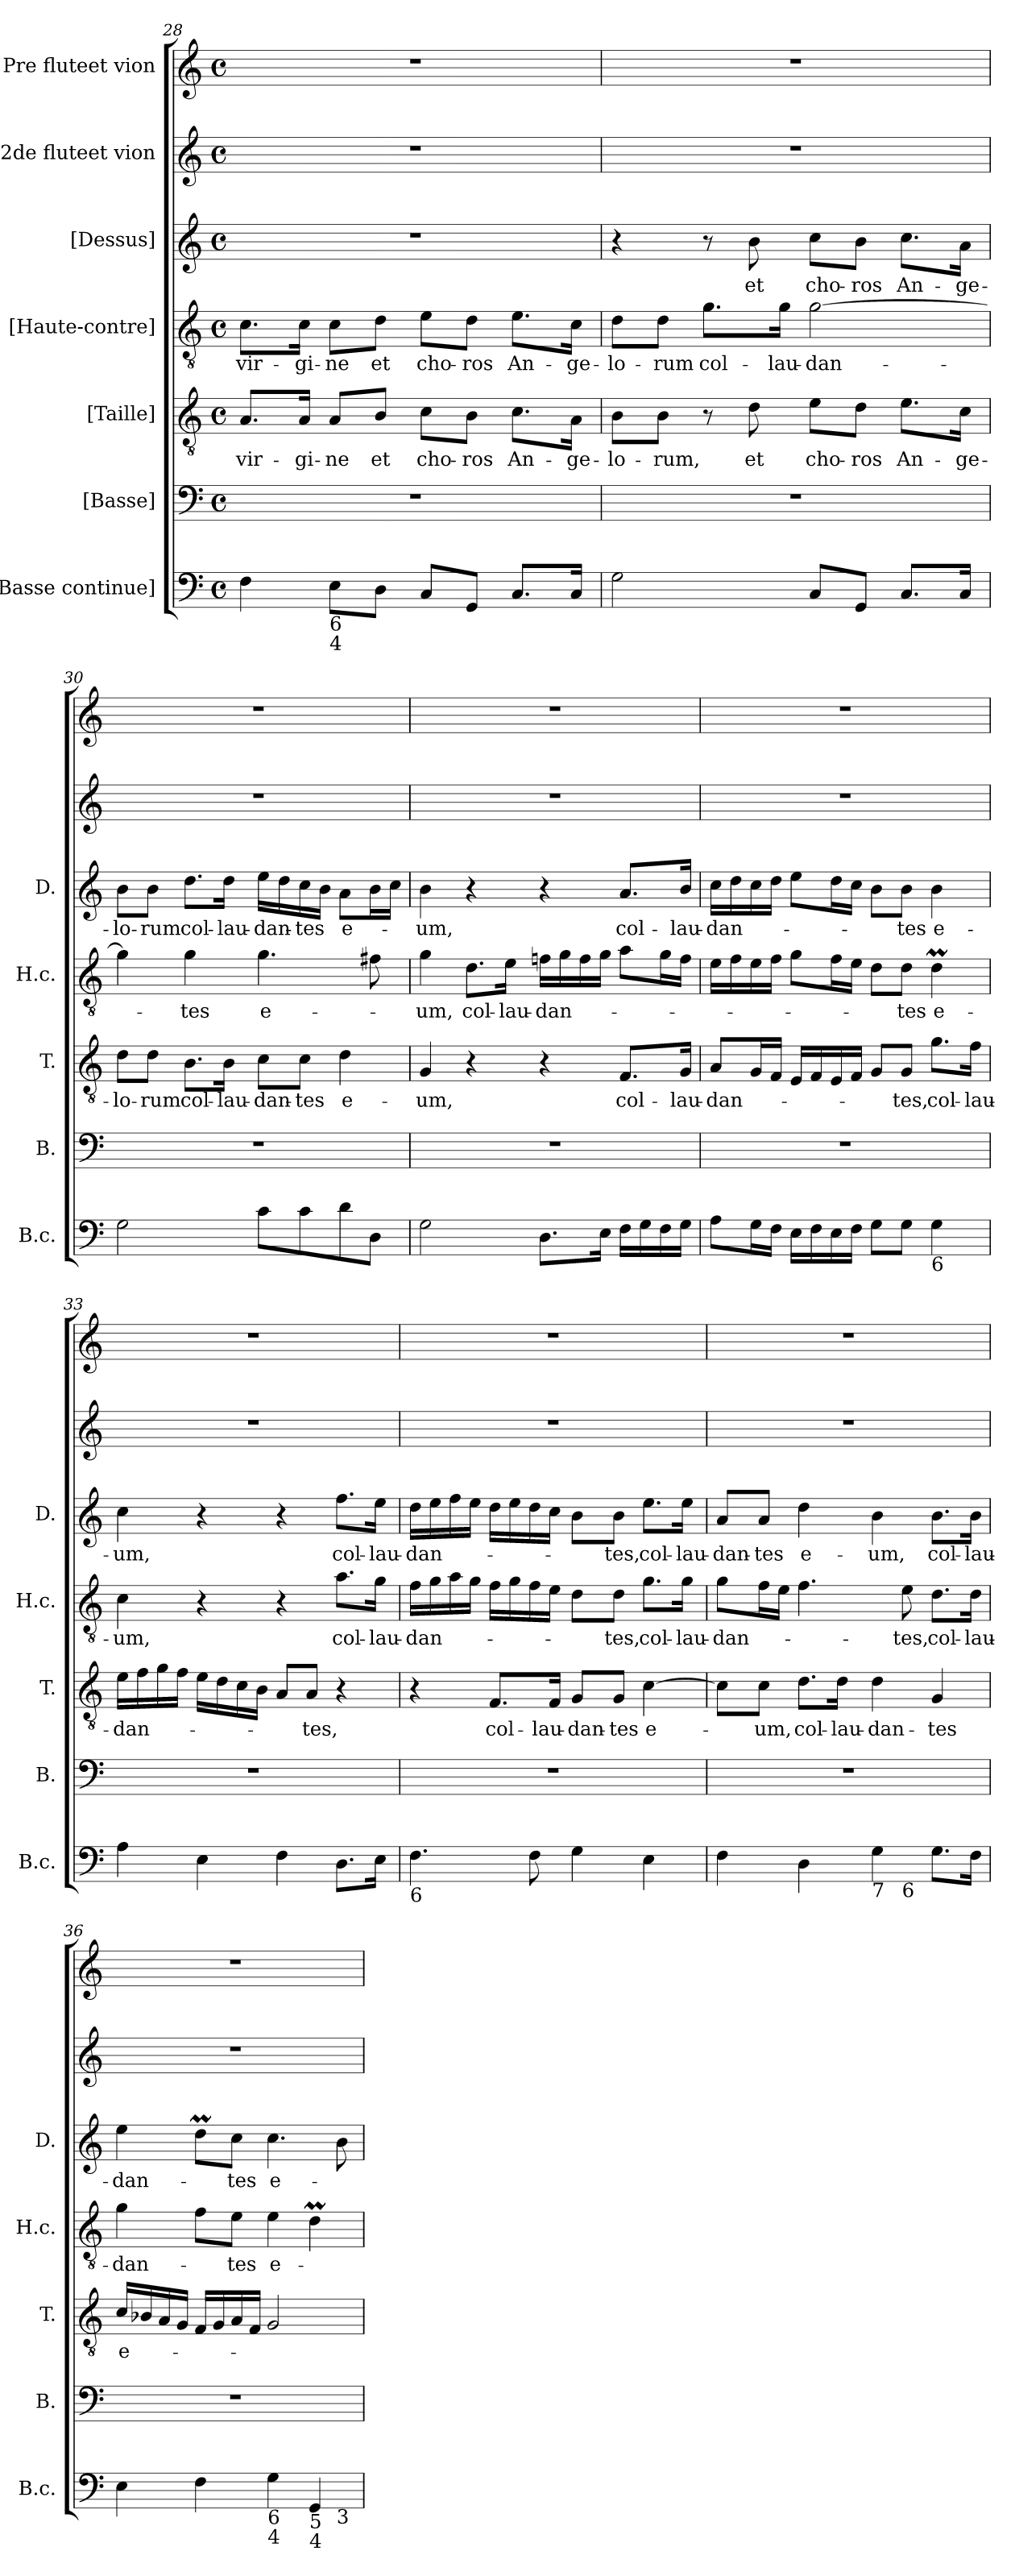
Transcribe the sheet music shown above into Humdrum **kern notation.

**kern	**kern	**kern	**text	**kern	**text	**kern	**text	**kern	**kern
*part7	*part6	*part5	*part5	*part4	*part4	*part3	*part3	*part2	*part1
*staff7	*staff6	*staff5	*staff5	*staff4	*staff4	*staff3	*staff3	*staff2	*staff1
*I"[Basse continue]	*I"[Basse]	*I"[Taille]	*	*I"[Haute-contre]	*	*I"[Dessus]	*	*I"2de fluteet vion	*I"Pre fluteet vion
*I'B.c.	*I'B.	*I'T.	*	*I'H.c.	*	*I'D.	*	*	*
!!LO:PB:g=z
*clefF4	*clefF4	*clefGv2	*	*clefGv2	*	*clefG2	*	*clefG2	*clefG2
*	*	*ITrd7c12	*	*ITrd7c12	*	*	*	*	*
*k[]	*k[]	*k[]	*	*k[]	*	*k[]	*	*k[]	*k[]
*C:	*C:	*C:	*	*C:	*	*C:	*	*C:	*C:
*M4/4	*M4/4	*M4/4	*	*M4/4	*	*M4/4	*	*M4/4	*M4/4
*met(c)	*met(c)	*met(c)	*	*met(c)	*	*met(c)	*	*met(c)	*met(c)
=28	=28	=28	=28	=28	=28	=28	=28	=28	=28
!	!	!	!LO:LY:b	!	!LO:LY:b	!	!	!	!
4F\	1r	8.AA/L	vir-	8.C\L	vir-	1r	.	1r	1r
!	!	!	!LO:LY:b	!	!LO:LY:b	!	!	!	!
.	.	16AA/Jk	-gi-	16C\Jk	-gi-	.	.	.	.
!LO:TX:b:t=6	!	!	!	!	!	!	!	!	!
!LO:TX:b:t=4	!	!	!	!	!	!	!	!	!
!	!	!	!LO:LY:b	!	!LO:LY:b	!	!	!	!
8E\L	.	8AA/L	-ne	8C\L	-ne	.	.	.	.
!	!	!	!LO:LY:b	!	!LO:LY:b	!	!	!	!
8D\J	.	8BB/J	et	8D\J	et	.	.	.	.
!	!	!	!LO:LY:b	!	!LO:LY:b	!	!	!	!
8C/L	.	8C\L	cho-	8E\L	cho-	.	.	.	.
!	!	!	!LO:LY:b	!	!LO:LY:b	!	!	!	!
8GG/J	.	8BB\J	-ros	8D\J	-ros	.	.	.	.
!	!	!	!LO:LY:b	!	!LO:LY:b	!	!	!	!
8.C/L	.	8.C\L	An-	8.E\L	An-	.	.	.	.
!	!	!	!LO:LY:b	!	!LO:LY:b	!	!	!	!
16C/Jk	.	16AA\Jk	-ge-	16C\Jk	-ge-	.	.	.	.
=29	=29	=29	=29	=29	=29	=29	=29	=29	=29
!	!	!	!LO:LY:b	!	!LO:LY:b	!	!	!	!
2G\	1r	8BB\L	-lo-	8D\L	-lo-	4r	.	1r	1r
!	!	!	!LO:LY:b	!	!LO:LY:b	!	!	!	!
.	.	8BB\J	-rum,	8D\J	-rum	.	.	.	.
!	!	!	!	!	!LO:LY:b	!	!	!	!
.	.	8r	.	8.G\L	col-	8r	.	.	.
!	!	!	!LO:LY:b	!	!	!	!LO:LY:b	!	!
.	.	8D\	et	.	.	8b\	et	.	.
!	!	!	!	!	!LO:LY:b	!	!	!	!
.	.	.	.	16G\Jk	-lau-	.	.	.	.
!	!	!	!LO:LY:b	!	!LO:LY:b	!	!LO:LY:b	!	!
8C/L	.	8E\L	cho-	[2G\	-dan-	8cc\L	cho-	.	.
!	!	!	!LO:LY:b	!	!	!	!LO:LY:b	!	!
8GG/J	.	8D\J	-ros	.	.	8b\J	-ros	.	.
!	!	!	!LO:LY:b	!	!	!	!LO:LY:b	!	!
8.C/L	.	8.E\L	An-	.	.	8.cc\L	An-	.	.
!	!	!	!LO:LY:b	!	!	!	!LO:LY:b	!	!
16C/Jk	.	16C\Jk	-ge-	.	.	16a\Jk	-ge-	.	.
=30	=30	=30	=30	=30	=30	=30	=30	=30	=30
!	!	!	!LO:LY:b	!	!	!	!LO:LY:b	!	!
2G\	1r	8D\L	-lo-	4G\]	.	8b\L	-lo-	1r	1r
!	!	!	!LO:LY:b	!	!	!	!LO:LY:b	!	!
.	.	8D\J	-rum	.	.	8b\J	-rum	.	.
!	!	!	!LO:LY:b	!	!LO:LY:b	!	!LO:LY:b	!	!
.	.	8.BB\L	col-	4G\	-tes	8.dd\L	col-	.	.
!	!	!	!LO:LY:b	!	!	!	!LO:LY:b	!	!
.	.	16BB\Jk	-lau-	.	.	16dd\Jk	-lau-	.	.
!	!	!	!LO:LY:b	!	!LO:LY:b	!	!LO:LY:b	!	!
8c\L	.	8C\L	-dan-	4.G\	e-	16ee\LL	-dan-	.	.
.	.	.	.	.	.	16dd\	.	.	.
!	!	!	!LO:LY:b	!	!	!	!LO:LY:b	!	!
8c\	.	8C\J	-tes	.	.	16cc\	-tes	.	.
.	.	.	.	.	.	16b\JJ	.	.	.
!	!	!	!LO:LY:b	!	!	!	!LO:LY:b	!	!
8d\	.	4D\	e-	.	.	8a\L	e-	.	.
8D\J	.	.	.	8F#X\	.	16b\L	.	.	.
.	.	.	.	.	.	16cc\JJ	.	.	.
!!LO:LB:g=z
=31	=31	=31	=31	=31	=31	=31	=31	=31	=31
!	!	!	!LO:LY:b	!	!LO:LY:b	!	!LO:LY:b	!	!
2G\	1r	4GG/	-um,	4G\	-um,	4b\	-um,	1r	1r
!	!	!	!	!	!LO:LY:b	!	!	!	!
.	.	4r	.	8.D\L	col-	4r	.	.	.
!	!	!	!	!	!LO:LY:b	!	!	!	!
.	.	.	.	16E\Jk	-lau-	.	.	.	.
!	!	!	!	!	!LO:LY:b	!	!	!	!
8.D\L	.	4r	.	16Fn\LL	-dan-	4r	.	.	.
.	.	.	.	16G\	.	.	.	.	.
.	.	.	.	16F\	.	.	.	.	.
16E\Jk	.	.	.	16G\JJ	.	.	.	.	.
!	!	!	!LO:LY:b	!	!	!	!LO:LY:b	!	!
16F\LL	.	8.FF/L	col-	8A\L	.	8.a/L	col-	.	.
16G\	.	.	.	.	.	.	.	.	.
16F\	.	.	.	16G\L	.	.	.	.	.
!	!	!	!LO:LY:b	!	!	!	!LO:LY:b	!	!
16G\JJ	.	16GG/Jk	-lau-	16F\JJ	.	16b/Jk	-lau-	.	.
=32	=32	=32	=32	=32	=32	=32	=32	=32	=32
!	!	!	!LO:LY:b	!	!	!	!LO:LY:b	!	!
8A\L	1r	8AA/L	-dan-	16E\LL	.	16cc\LL	-dan-	1r	1r
.	.	.	.	16F\	.	16dd\	.	.	.
16G\L	.	16GG/L	.	16E\	.	16cc\	.	.	.
16F\JJ	.	16FF/JJ	.	16F\JJ	.	16dd\JJ	.	.	.
16E\LL	.	16EE/LL	.	8G\L	.	8ee\L	.	.	.
16F\	.	16FF/	.	.	.	.	.	.	.
16E\	.	16EE/	.	16F\L	.	16dd\L	.	.	.
16F\JJ	.	16FF/JJ	.	16E\JJ	.	16cc\JJ	.	.	.
8G\L	.	8GG/L	.	8D\L	.	8b\L	.	.	.
!	!	!	!LO:LY:b	!	!LO:LY:b	!	!LO:LY:b	!	!
8G\J	.	8GG/J	-tes,	8D\J	-tes	8b\J	-tes	.	.
!LO:TX:b:t=6	!	!	!	!	!	!	!	!	!
!	!	!	!LO:LY:b	!	!LO:LY:b	!	!LO:LY:b	!	!
4G\	.	8.G\L	col-	4DM\	e-	4b\	e-	.	.
!	!	!	!LO:LY:b	!	!	!	!	!	!
.	.	16F\Jk	-lau-	.	.	.	.	.	.
=33	=33	=33	=33	=33	=33	=33	=33	=33	=33
!	!	!	!LO:LY:b	!	!LO:LY:b	!	!LO:LY:b	!	!
4A\	1r	16E\LL	-dan-	4C\	-um,	4cc\	-um,	1r	1r
.	.	16F\	.	.	.	.	.	.	.
.	.	16G\	.	.	.	.	.	.	.
.	.	16F\JJ	.	.	.	.	.	.	.
4E\	.	16E\LL	.	4r	.	4r	.	.	.
.	.	16D\	.	.	.	.	.	.	.
.	.	16C\	.	.	.	.	.	.	.
.	.	16BB\JJ	.	.	.	.	.	.	.
4F\	.	8AA/L	.	4r	.	4r	.	.	.
!	!	!	!LO:LY:b	!	!	!	!	!	!
.	.	8AA/J	-tes,	.	.	.	.	.	.
!	!	!	!	!	!LO:LY:b	!	!LO:LY:b	!	!
8.D\L	.	4r	.	8.A\L	col-	8.ff\L	col-	.	.
!	!	!	!	!	!LO:LY:b	!	!LO:LY:b	!	!
16E\Jk	.	.	.	16G\Jk	-lau-	16ee\Jk	-lau-	.	.
!!LO:LB:g=z
=34	=34	=34	=34	=34	=34	=34	=34	=34	=34
!LO:TX:b:t=6	!	!	!	!	!	!	!	!	!
!	!	!	!	!	!LO:LY:b	!	!LO:LY:b	!	!
4.F\	1r	4r	.	16F\LL	-dan-	16dd\LL	-dan-	1r	1r
.	.	.	.	16G\	.	16ee\	.	.	.
.	.	.	.	16A\	.	16ff\	.	.	.
.	.	.	.	16G\JJ	.	16ee\JJ	.	.	.
!	!	!	!LO:LY:b	!	!	!	!	!	!
.	.	8.FF/L	col-	16F\LL	.	16dd\LL	.	.	.
.	.	.	.	16G\	.	16ee\	.	.	.
8F\	.	.	.	16F\	.	16dd\	.	.	.
!	!	!	!LO:LY:b	!	!	!	!	!	!
.	.	16FF/Jk	-lau-	16E\JJ	.	16cc\JJ	.	.	.
!	!	!	!LO:LY:b	!	!	!	!	!	!
4G\	.	8GG/L	-dan-	8D\L	.	8b\L	.	.	.
!	!	!	!LO:LY:b	!	!LO:LY:b	!	!LO:LY:b	!	!
.	.	8GG/J	-tes	8D\J	-tes,	8b\J	-tes,	.	.
!	!	!	!LO:LY:b	!	!LO:LY:b	!	!LO:LY:b	!	!
4E\	.	[4C\	e-	8.G\L	col-	8.ee\L	col-	.	.
!	!	!	!	!	!LO:LY:b	!	!LO:LY:b	!	!
.	.	.	.	16G\Jk	-lau-	16ee\Jk	-lau-	.	.
=35	=35	=35	=35	=35	=35	=35	=35	=35	=35
!LO:TX:b:t=9	!	!	!	!	!	!	!	!	!
!	!	!	!	!	!LO:LY:b	!	!LO:LY:b	!	!
*^	*	*	*	*	*	*	*	*	*
4F\	2ryy	1r	8C\L]	.	8G\L	-dan-	8a/L	-dan-	1r	1r
!	!	!	!	!LO:LY:b	!	!	!	!LO:LY:b	!	!
.	.	.	8C\J	-um,	16F\L	.	8a/J	-tes	.	.
.	.	.	.	.	16E\JJ	.	.	.	.	.
!	!	!	!	!LO:LY:b	!	!	!	!LO:LY:b	!	!
4D\	.	.	8.D\L	col-	4.F\	.	4dd\	e-	.	.
!	!	!	!	!LO:LY:b	!	!	!	!	!	!
.	.	.	16D\Jk	-lau-	.	.	.	.	.	.
!LO:TX:b:t=7	!	!	!	!	!	!	!	!	!	!
!	!	!	!	!LO:LY:b	!	!	!	!LO:LY:b	!	!
4G\	8ryy	.	4D\	-dan-	.	.	4b\	-um,	.	.
!	!LO:TX:b:t=6	!	!	!	!	!	!	!	!	!
!	!	!	!	!	!	!LO:LY:b	!	!	!	!
.	4.ryy	.	.	.	8E\	-tes,	.	.	.	.
!	!	!	!	!LO:LY:b	!	!LO:LY:b	!	!LO:LY:b	!	!
8.G\L	.	.	4GG/	-tes	8.D\L	col-	8.b\L	col-	.	.
!	!	!	!	!	!	!LO:LY:b	!	!LO:LY:b	!	!
16F\Jk	.	.	.	.	16D\Jk	-lau-	16b\Jk	-lau-	.	.
=36	=36	=36	=36	=36	=36	=36	=36	=36	=36	=36
!	!	!	!	!LO:LY:b	!	!LO:LY:b	!	!LO:LY:b	!	!
4E\	2..ryy	1r	16C/LL	e-	4G\	-dan-	4ee\	-dan-	1r	1r
.	.	.	16BB-X/	.	.	.	.	.	.	.
.	.	.	16AA/	.	.	.	.	.	.	.
.	.	.	16GG/JJ	.	.	.	.	.	.	.
4F\	.	.	16FF/LL	.	8F\L	.	8ddM\L	.	.	.
.	.	.	16GG/	.	.	.	.	.	.	.
!	!	!	!	!	!	!LO:LY:b	!	!LO:LY:b	!	!
.	.	.	16AA/	.	8E\J	-tes	8cc\J	-tes	.	.
.	.	.	16FF/JJ	.	.	.	.	.	.	.
!LO:TX:b:t=6	!	!	!	!	!	!	!	!	!	!
!LO:TX:b:t=4	!	!	!	!	!	!	!	!	!	!
!	!	!	!	!	!	!LO:LY:b	!	!LO:LY:b	!	!
4G\	.	.	2GG/	.	4E\	e-	4.cc\	e-	.	.
!LO:TX:b:t=5	!	!	!	!	!	!	!	!	!	!
!LO:TX:b:t=4	!	!	!	!	!	!	!	!	!	!
4GG/	.	.	.	.	4DM\	.	.	.	.	.
!	!LO:TX:b:t=3	!	!	!	!	!	!	!	!	!
.	8ryy	.	.	.	.	.	8b\	.	.	.
*v	*v	*	*	*	*	*	*	*	*	*
=	=	=	=	=	=	=	=	=	=
*-	*-	*-	*-	*-	*-	*-	*-	*-	*-
